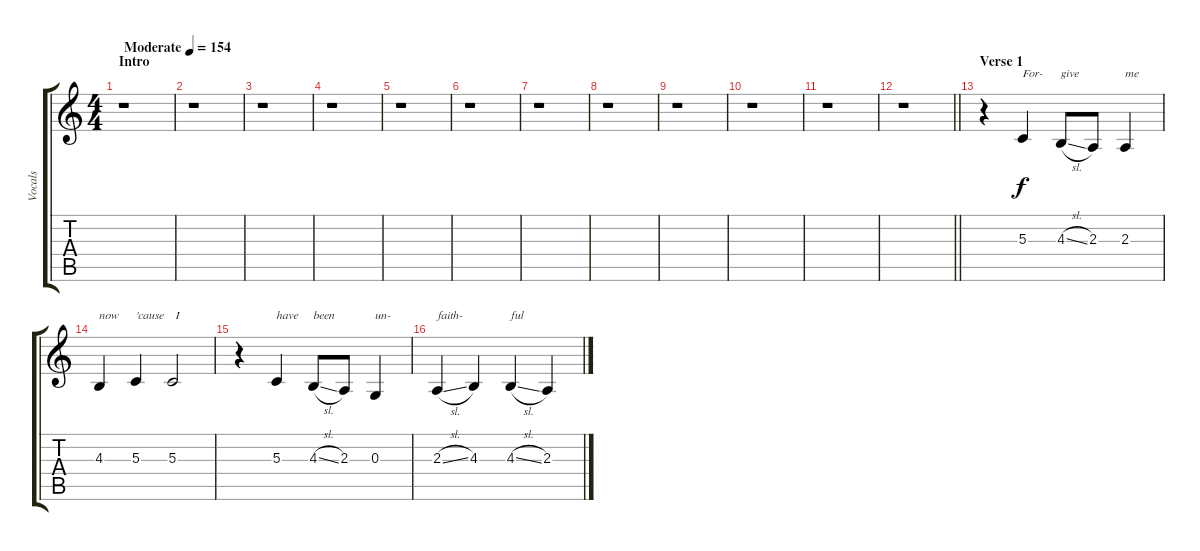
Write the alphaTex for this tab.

\track (" Vocals" " Vocals") {instrument lead1square}
\staff {score tabs}
\tuning (E4 B3 G3 D3 A2 E2) {hide}
\ts (4 4)
\section ("" "Intro")
\tempo (154 "Moderate")
\clef g2
\ks c
r.1{dy f instrument lead1square} |
r.1 |
r.1 |
r.1 |
r.1 |
r.1 |
r.1 |
r.1 |
r.1 |
r.1 |
r.1 |
\barLineRight lightlight
r.1 |
\section ("" "Verse 1")
r.4 5.3.4{txt "For-"} 4.3{sl}.8{txt "give"} 2.3.8 2.3.4{txt "me"} |
4.3.4{txt "now"} 5.3.4{txt "'cause"} 5.3.2{txt " I"} |
r.4 5.3.4{txt "have"} 4.3{sl}.8{txt "been"} 2.3.8 0.3.4{txt "un-"} |
2.3{sl}.4{txt "faith-"} 4.3.4 4.3{sl}.4{txt "ful"} 2.3.4
